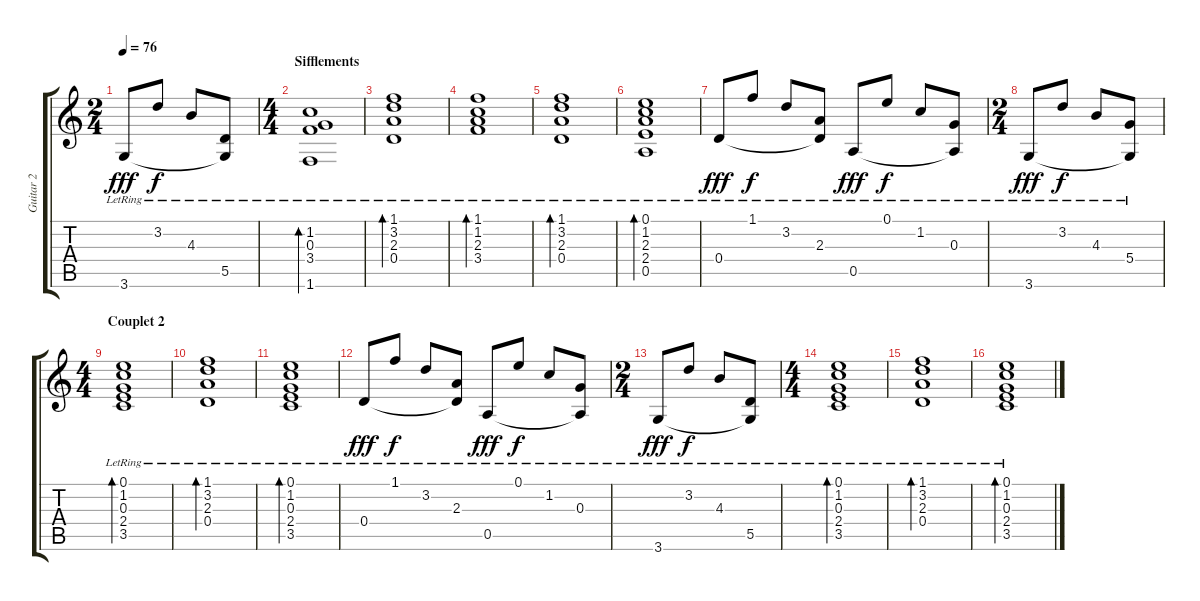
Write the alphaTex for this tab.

\track ("Guitar 2" "Guitar 2") {instrument acousticguitarsteel}
\staff {score tabs}
\tuning (E4 B3 G3 D3 A2 E2) {hide}
\ts (2 4)
\tempo 76
\clef g2
\ks c
3.6{lr}.8{dy fff} 3.2{lr}.8{dy f} 4.3{lr}.8 (5.5{lr} 3.6{t}).8 |
\ts (4 4)
\section ("" "Sifflements")
(1.2{lr} 0.3{lr} 3.4{lr} 1.6{lr}).1{bd 60} |
(1.1{lr} 3.2{lr} 2.3{lr} 0.4{lr}).1{bd 60} |
(1.1{lr} 1.2{lr} 2.3{lr} 3.4{lr}).1{bd 60} |
(1.1{lr} 3.2{lr} 2.3{lr} 0.4{lr}).1{bd 60} |
(0.1{lr} 1.2{lr} 2.3{lr} 2.4{lr} 0.5{lr}).1{bd 60} |
0.4{lr}.8{dy fff} 1.1{lr}.8{dy f} 3.2{lr}.8 (2.3{lr} 0.4{t}).8 0.5{lr}.8{dy fff} 0.1{lr}.8{dy f} 1.2{lr}.8 (0.3{lr} 0.5{t}).8 |
\ts (2 4)
3.6{lr}.8{dy fff} 3.2{lr}.8{dy f} 4.3{lr}.8 (5.4{lr} 3.6{t}).8 |
\ts (4 4)
\section ("" "Couplet 2")
(0.1{lr} 1.2{lr} 0.3{lr} 2.4{lr} 3.5{lr}).1{bd 240} |
(1.1{lr} 3.2{lr} 2.3{lr} 0.4{lr}).1{bd 60} |
(0.1{lr} 1.2{lr} 0.3{lr} 2.4{lr} 3.5{lr}).1{bd 60} |
0.4{lr}.8{dy fff} 1.1{lr}.8{dy f} 3.2{lr}.8 (2.3{lr} 0.4{t}).8 0.5{lr}.8{dy fff} 0.1{lr}.8{dy f} 1.2{lr}.8 (0.3{lr} 0.5{t}).8 |
\ts (2 4)
3.6{lr}.8{dy fff} 3.2{lr}.8{dy f} 4.3{lr}.8 (5.5{lr} 3.6{t}).8 |
\ts (4 4)
(0.1{lr} 1.2{lr} 0.3{lr} 2.4{lr} 3.5{lr}).1{bd 240} |
(1.1{lr} 3.2{lr} 2.3{lr} 0.4{lr}).1{bd 60} |
(0.1{lr} 1.2{lr} 0.3{lr} 2.4{lr} 3.5{lr}).1{bd 240}
